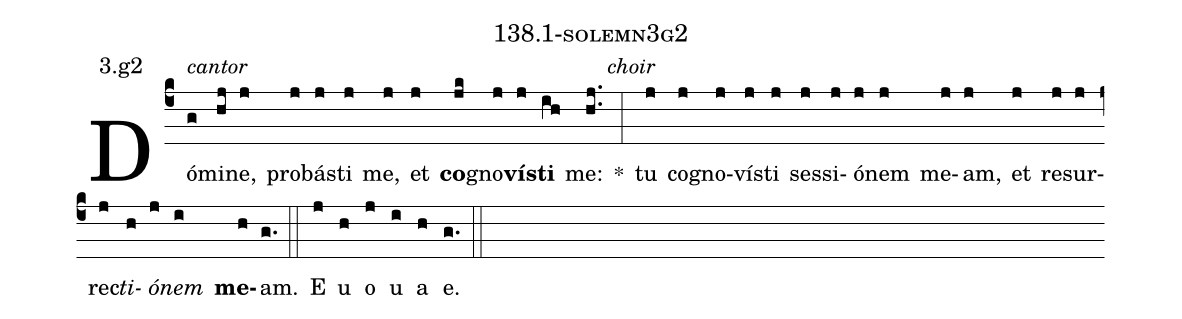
name: 138.1-solemn3g2;
annotation: 3.g2;
%%
(c4)<alt>cantor</alt>Dó(g)mi(hj)ne,(j) pro(j)bás(j)ti(j) me,(j) et(j) <b>co</b>(jk)gno(j)<b>vís</b>(j)<b>ti</b>(ih) me:(hj..) <alt>choir</alt>*(:) tu(j) co(j)gno(j)vís(j)ti(j) ses(j)si(j)ó(j)nem(j) me(j)am,(j) et(j) re(j)sur(j)rec(j)<i>ti</i>(h)<i>ó</i>(j)<i>nem</i>(i) <b>me</b>(h)am.(g.) (::) E(j) u(h) o(j) u(i) a(h) e.(g.) (::)
